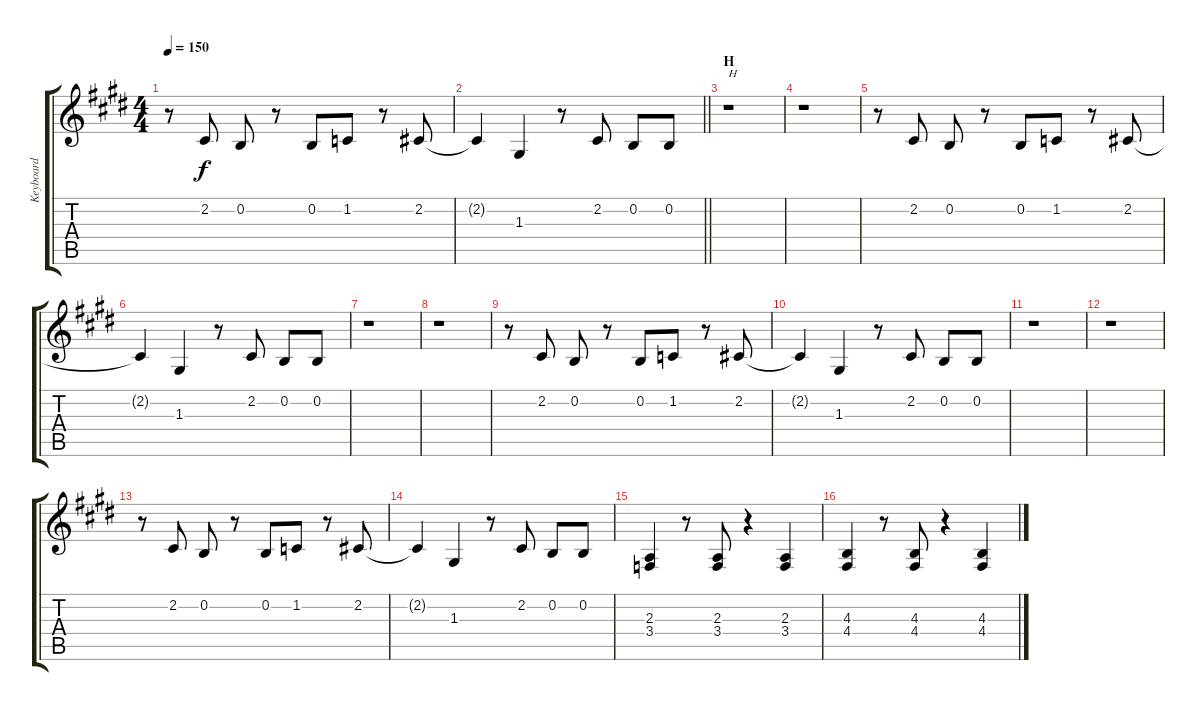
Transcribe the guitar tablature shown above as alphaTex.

\track ("Keyboard" "Keyboard") {instrument brasssection}
\staff {score tabs}
\tuning (E4 B3 G3 D3 A2 E2) {hide}
\ts (4 4)
\tempo 150
\clef g2
\ks e
r.8{dy f} 2.2.8 0.2.8 r.8 0.2.8 1.2.8 r.8 2.2.8 |
\barLineRight lightlight
2.2{t}.4 1.3.4 r.8 2.2.8 0.2.8 0.2.8 |
\section ("" "H")
r.1{txt "H"} |
r.1 |
r.8 2.2.8 0.2.8 r.8 0.2.8 1.2.8 r.8 2.2.8 |
2.2{t}.4 1.3.4 r.8 2.2.8 0.2.8 0.2.8 |
r.1 |
r.1 |
r.8 2.2.8 0.2.8 r.8 0.2.8 1.2.8 r.8 2.2.8 |
2.2{t}.4 1.3.4 r.8 2.2.8 0.2.8 0.2.8 |
r.1 |
r.1 |
r.8 2.2.8 0.2.8 r.8 0.2.8 1.2.8 r.8 2.2.8 |
2.2{t}.4 1.3.4 r.8 2.2.8 0.2.8 0.2.8 |
(2.3 3.4).4 r.8 (2.3 3.4).8 r.4 (2.3 3.4).4 |
(4.3 4.4).4 r.8 (4.3 4.4).8 r.4 (4.3 4.4).4
